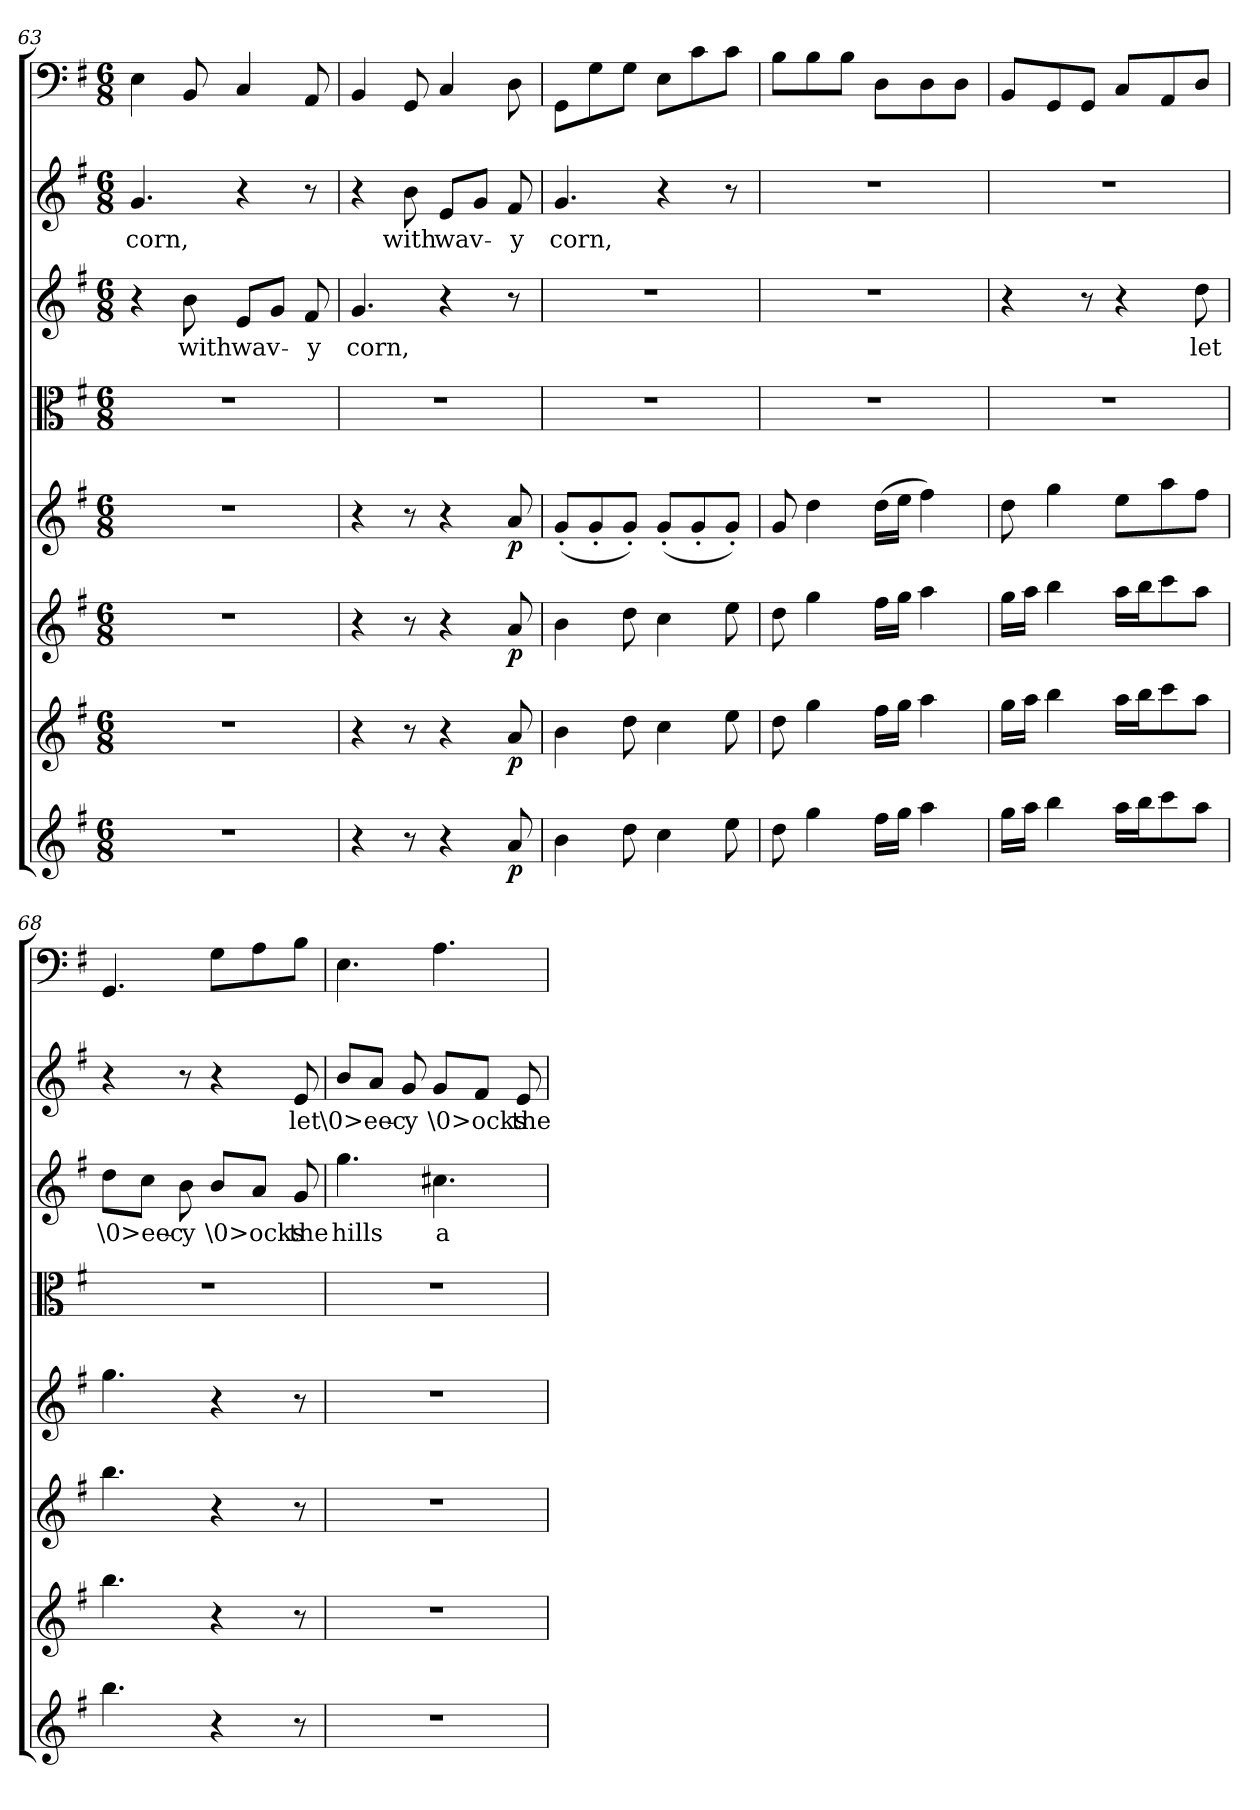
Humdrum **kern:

**kern	**dynam	**kern	**dynam	**kern	**dynam	**kern	**dynam	**kern	**kern	**text	**kern	**text	**kern
*part8	*part8	*part7	*part7	*part6	*part6	*part5	*part5	*part4	*part3	*part3	*part2	*part2	*part1
*staff8	*staff8	*staff7	*staff7	*staff6	*staff6	*staff5	*staff5	*staff4	*staff3	*staff3	*staff2	*staff2	*staff1
*clefG2	*	*clefG2	*	*clefG2	*	*clefG2	*	*clefC3	*clefG2	*	*clefG2	*	*clefF4
*k[f#]	*	*k[f#]	*	*k[f#]	*	*k[f#]	*	*k[f#]	*k[f#]	*	*k[f#]	*	*k[f#]
*G:	*	*G:	*	*G:	*	*G:	*	*G:	*G:	*	*G:	*	*G:
*M6/8	*	*M6/8	*	*M6/8	*	*M6/8	*	*M6/8	*M6/8	*	*M6/8	*	*M6/8
=63	=63	=63	=63	=63	=63	=63	=63	=63	=63	=63	=63	=63	=63
2.r	.	2.r	.	2.r	.	2.r	.	2.r	4r	.	4.g/	corn,	4E\
.	.	.	.	.	.	.	.	.	8b\	with	.	.	8BB/
.	.	.	.	.	.	.	.	.	8e/L	wav-	4r	.	4C/
.	.	.	.	.	.	.	.	.	8g/J	.	.	.	.
.	.	.	.	.	.	.	.	.	8f#/	-y	8r	.	8AA/
=64	=64	=64	=64	=64	=64	=64	=64	=64	=64	=64	=64	=64	=64
4r	.	4r	.	4r	.	4r	.	2.r	4.g/	corn,	4r	.	4BB/
8r	.	8r	.	8r	.	8r	.	.	.	.	8b\	with	8GG/
4r	.	4r	.	4r	.	4r	.	.	4r	.	8e/L	wav-	4C/
.	.	.	.	.	.	.	.	.	.	.	8g/J	.	.
8a/	p	8a/	p	8a/	p	8a/	p	.	8r	.	8f#/	-y	8D\
=65	=65	=65	=65	=65	=65	=65	=65	=65	=65	=65	=65	=65	=65
4b\	.	4b\	.	4b\	.	(8g'/L	.	2.r	2.r	.	4.g/	corn,	8GG\L
.	.	.	.	.	.	8g'/	.	.	.	.	.	.	8G\
8dd\	.	8dd\	.	8dd\	.	8g'/J)	.	.	.	.	.	.	8G\J
4cc\	.	4cc\	.	4cc\	.	(8g'/L	.	.	.	.	4r	.	8E\L
.	.	.	.	.	.	8g'/	.	.	.	.	.	.	8c\
8ee\	.	8ee\	.	8ee\	.	8g'/J)	.	.	.	.	8r	.	8c\J
=66	=66	=66	=66	=66	=66	=66	=66	=66	=66	=66	=66	=66	=66
8dd\	.	8dd\	.	8dd\	.	8g/	.	2.r	2.r	.	2.r	.	8B\L
4gg\	.	4gg\	.	4gg\	.	4dd\	.	.	.	.	.	.	8B\
.	.	.	.	.	.	.	.	.	.	.	.	.	8B\J
16ff#\LL	.	16ff#\LL	.	16ff#\LL	.	(16dd\LL	.	.	.	.	.	.	8D\L
16gg\JJ	.	16gg\JJ	.	16gg\JJ	.	16ee\JJ	.	.	.	.	.	.	.
4aa\	.	4aa\	.	4aa\	.	4ff#\)	.	.	.	.	.	.	8D\
.	.	.	.	.	.	.	.	.	.	.	.	.	8D\J
=67	=67	=67	=67	=67	=67	=67	=67	=67	=67	=67	=67	=67	=67
16gg\LL	.	16gg\LL	.	16gg\LL	.	8dd\	.	2.r	4r	.	2.r	.	8BB/L
16aa\JJ	.	16aa\JJ	.	16aa\JJ	.	.	.	.	.	.	.	.	.
4bb\	.	4bb\	.	4bb\	.	4gg\	.	.	.	.	.	.	8GG/
.	.	.	.	.	.	.	.	.	8r	.	.	.	8GG/J
16aa\LL	.	16aa\LL	.	16aa\LL	.	8ee\L	.	.	4r	.	.	.	8C/L
16bb\J	.	16bb\J	.	16bb\J	.	.	.	.	.	.	.	.	.
8ccc\	.	8ccc\	.	8ccc\	.	8aa\	.	.	.	.	.	.	8AA/
8aa\J	.	8aa\J	.	8aa\J	.	8ff#\J	.	.	8dd\	let	.	.	8D/J
=68	=68	=68	=68	=68	=68	=68	=68	=68	=68	=68	=68	=68	=68
4.bb\	.	4.bb\	.	4.bb\	.	4.gg\	.	2.r	8dd\L	\0>eec-	4r	.	4.GG/
.	.	.	.	.	.	.	.	.	8cc\J	.	.	.	.
.	.	.	.	.	.	.	.	.	8b\	-y	8r	.	.
4r	.	4r	.	4r	.	4r	.	.	8b/L	\0>ocks	4r	.	8G\L
.	.	.	.	.	.	.	.	.	8a/J	.	.	.	8A\
8r	.	8r	.	8r	.	8r	.	.	8g/	the	8e/	let	8B\J
=69	=69	=69	=69	=69	=69	=69	=69	=69	=69	=69	=69	=69	=69
2.r	.	2.r	.	2.r	.	2.r	.	2.r	4.gg\	hills	8b/L	\0>eec-	4.E\
.	.	.	.	.	.	.	.	.	.	.	8a/J	.	.
.	.	.	.	.	.	.	.	.	.	.	8g/	-y	.
.	.	.	.	.	.	.	.	.	4.cc#X\	a-	8g/L	\0>ocks	4.A\
.	.	.	.	.	.	.	.	.	.	.	8f#/J	.	.
.	.	.	.	.	.	.	.	.	.	.	8e/	the	.
=	=	=	=	=	=	=	=	=	=	=	=	=	=
*-	*-	*-	*-	*-	*-	*-	*-	*-	*-	*-	*-	*-	*-
